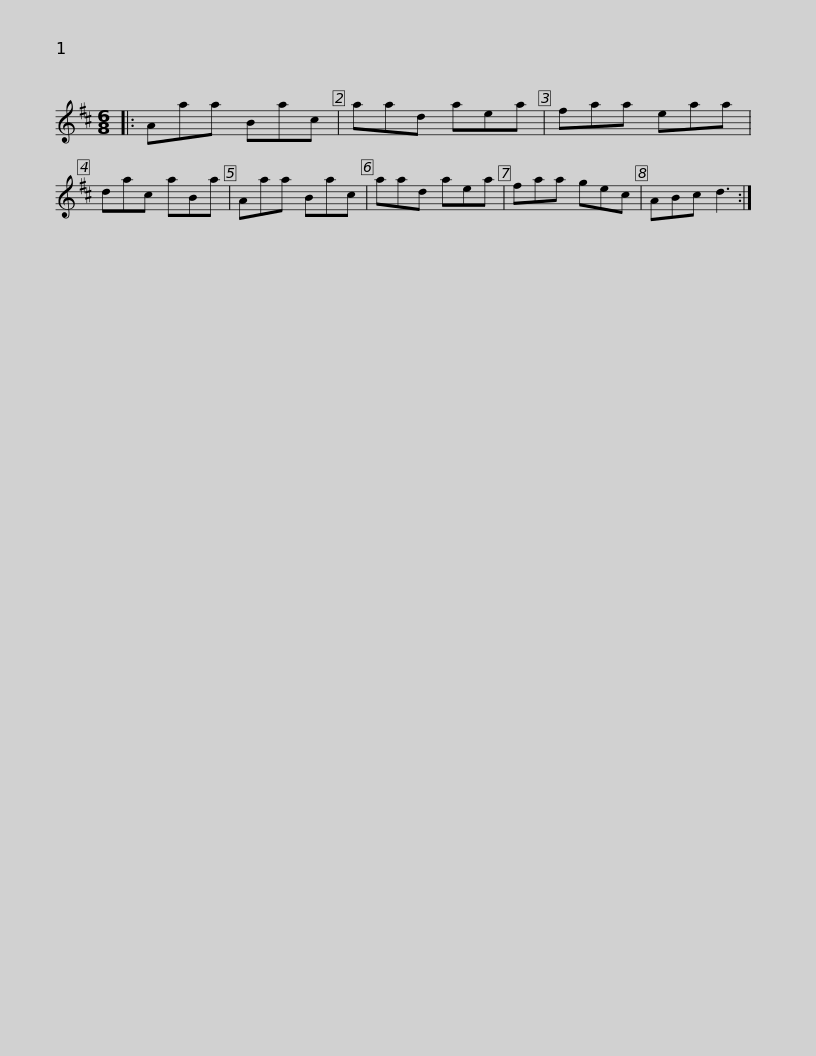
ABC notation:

X:1
L:1/8
M:6/8
I:linebreak $
K:D
V:1 treble
V:1
|: Aaa Bac | aad aea | faa eaa | dac aBa | Aaa Bac | %5
 aad aea |$ faa gec | ABc d3 :| %8
